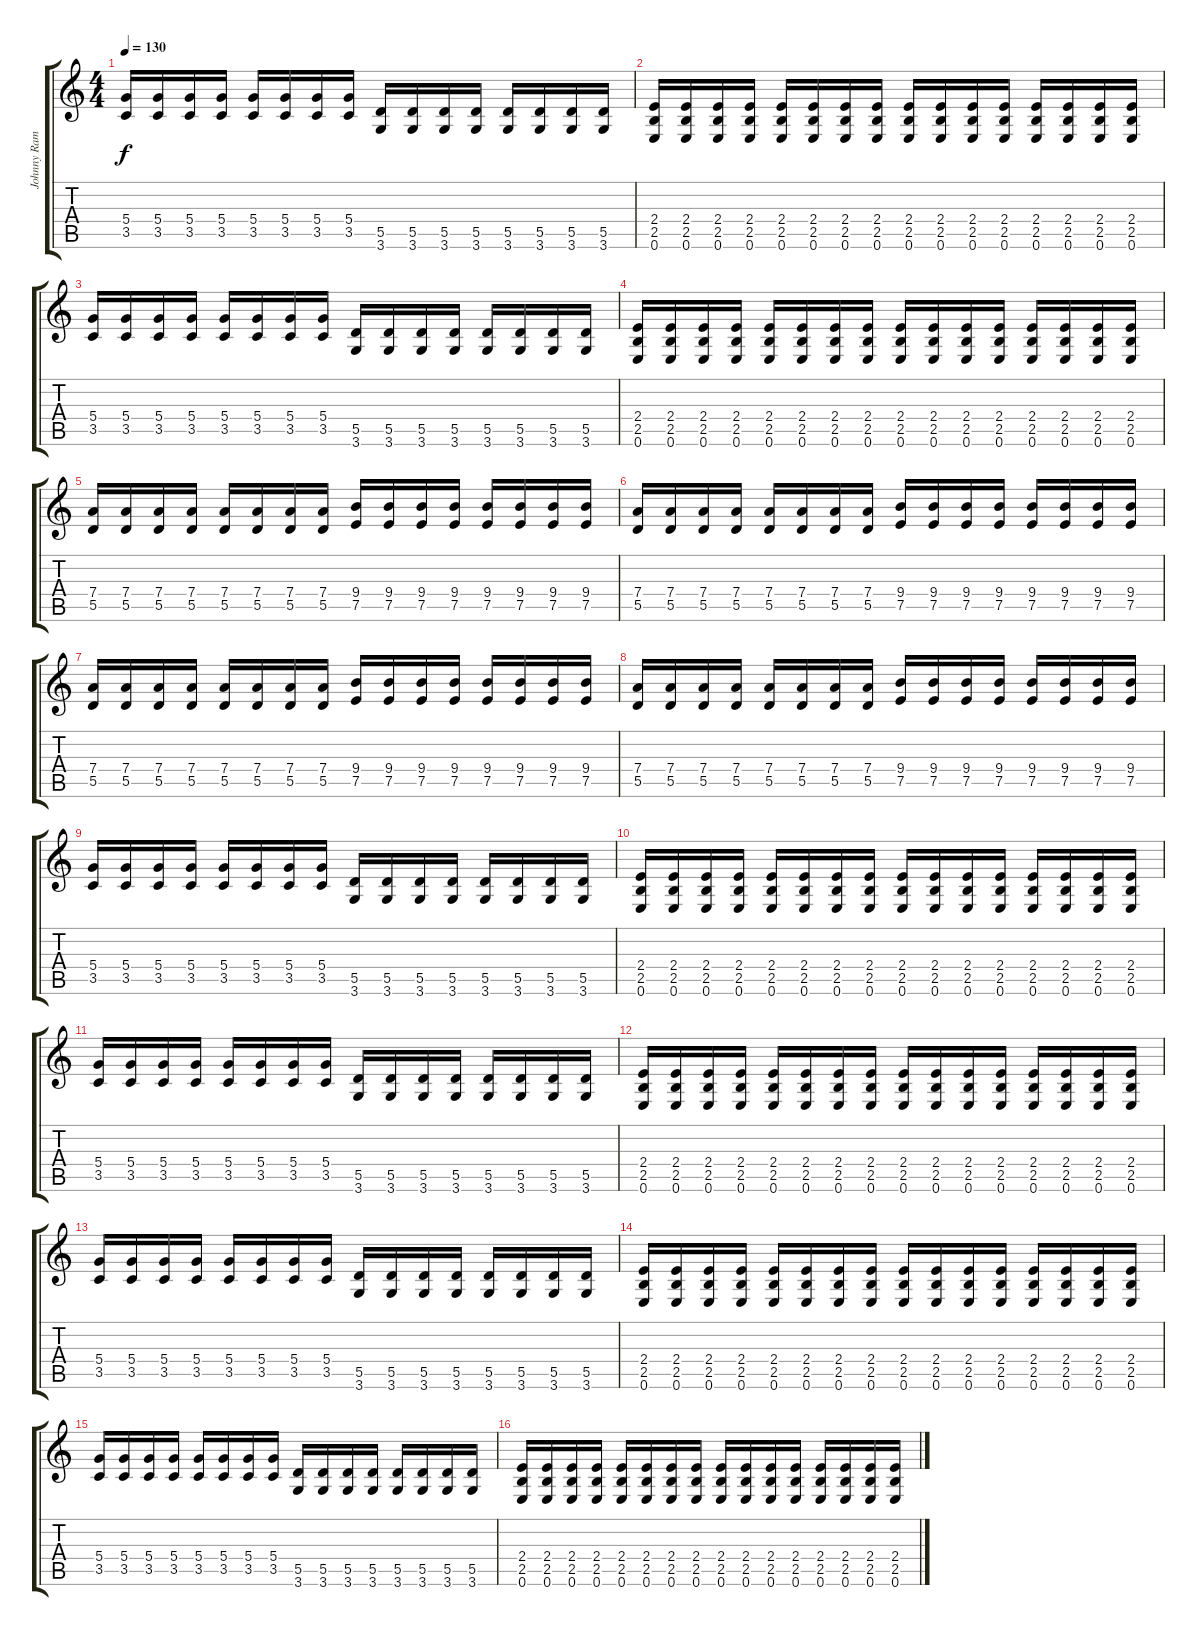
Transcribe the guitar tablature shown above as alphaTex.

\track ("Johnny Ramone - Guitar" "Johnny Ram") {instrument distortionguitar}
\staff {score tabs}
\tuning (E4 B3 G3 D3 A2 E2) {hide}
\ts (4 4)
\tempo 130
\clef g2
\ks c
(5.4 3.5).16{dy f} (5.4 3.5).16 (5.4 3.5).16 (5.4 3.5).16 (5.4 3.5).16 (5.4 3.5).16 (5.4 3.5).16 (5.4 3.5).16 (5.5 3.6).16 (5.5 3.6).16 (5.5 3.6).16 (5.5 3.6).16 (5.5 3.6).16 (5.5 3.6).16 (5.5 3.6).16 (5.5 3.6).16 |
(2.4 2.5 0.6).16 (2.4 2.5 0.6).16 (2.4 2.5 0.6).16 (2.4 2.5 0.6).16 (2.4 2.5 0.6).16 (2.4 2.5 0.6).16 (2.4 2.5 0.6).16 (2.4 2.5 0.6).16 (2.4 2.5 0.6).16 (2.4 2.5 0.6).16 (2.4 2.5 0.6).16 (2.4 2.5 0.6).16 (2.4 2.5 0.6).16 (2.4 2.5 0.6).16 (2.4 2.5 0.6).16 (2.4 2.5 0.6).16 |
(5.4 3.5).16 (5.4 3.5).16 (5.4 3.5).16 (5.4 3.5).16 (5.4 3.5).16 (5.4 3.5).16 (5.4 3.5).16 (5.4 3.5).16 (5.5 3.6).16 (5.5 3.6).16 (5.5 3.6).16 (5.5 3.6).16 (5.5 3.6).16 (5.5 3.6).16 (5.5 3.6).16 (5.5 3.6).16 |
(2.4 2.5 0.6).16 (2.4 2.5 0.6).16 (2.4 2.5 0.6).16 (2.4 2.5 0.6).16 (2.4 2.5 0.6).16 (2.4 2.5 0.6).16 (2.4 2.5 0.6).16 (2.4 2.5 0.6).16 (2.4 2.5 0.6).16 (2.4 2.5 0.6).16 (2.4 2.5 0.6).16 (2.4 2.5 0.6).16 (2.4 2.5 0.6).16 (2.4 2.5 0.6).16 (2.4 2.5 0.6).16 (2.4 2.5 0.6).16 |
(7.4 5.5).16 (7.4 5.5).16 (7.4 5.5).16 (7.4 5.5).16 (7.4 5.5).16 (7.4 5.5).16 (7.4 5.5).16 (7.4 5.5).16 (9.4 7.5).16 (9.4 7.5).16 (9.4 7.5).16 (9.4 7.5).16 (9.4 7.5).16 (9.4 7.5).16 (9.4 7.5).16 (9.4 7.5).16 |
(7.4 5.5).16 (7.4 5.5).16 (7.4 5.5).16 (7.4 5.5).16 (7.4 5.5).16 (7.4 5.5).16 (7.4 5.5).16 (7.4 5.5).16 (9.4 7.5).16 (9.4 7.5).16 (9.4 7.5).16 (9.4 7.5).16 (9.4 7.5).16 (9.4 7.5).16 (9.4 7.5).16 (9.4 7.5).16 |
(7.4 5.5).16 (7.4 5.5).16 (7.4 5.5).16 (7.4 5.5).16 (7.4 5.5).16 (7.4 5.5).16 (7.4 5.5).16 (7.4 5.5).16 (9.4 7.5).16 (9.4 7.5).16 (9.4 7.5).16 (9.4 7.5).16 (9.4 7.5).16 (9.4 7.5).16 (9.4 7.5).16 (9.4 7.5).16 |
(7.4 5.5).16 (7.4 5.5).16 (7.4 5.5).16 (7.4 5.5).16 (7.4 5.5).16 (7.4 5.5).16 (7.4 5.5).16 (7.4 5.5).16 (9.4 7.5).16 (9.4 7.5).16 (9.4 7.5).16 (9.4 7.5).16 (9.4 7.5).16 (9.4 7.5).16 (9.4 7.5).16 (9.4 7.5).16 |
(5.4 3.5).16 (5.4 3.5).16 (5.4 3.5).16 (5.4 3.5).16 (5.4 3.5).16 (5.4 3.5).16 (5.4 3.5).16 (5.4 3.5).16 (5.5 3.6).16 (5.5 3.6).16 (5.5 3.6).16 (5.5 3.6).16 (5.5 3.6).16 (5.5 3.6).16 (5.5 3.6).16 (5.5 3.6).16 |
(2.4 2.5 0.6).16 (2.4 2.5 0.6).16 (2.4 2.5 0.6).16 (2.4 2.5 0.6).16 (2.4 2.5 0.6).16 (2.4 2.5 0.6).16 (2.4 2.5 0.6).16 (2.4 2.5 0.6).16 (2.4 2.5 0.6).16 (2.4 2.5 0.6).16 (2.4 2.5 0.6).16 (2.4 2.5 0.6).16 (2.4 2.5 0.6).16 (2.4 2.5 0.6).16 (2.4 2.5 0.6).16 (2.4 2.5 0.6).16 |
(5.4 3.5).16 (5.4 3.5).16 (5.4 3.5).16 (5.4 3.5).16 (5.4 3.5).16 (5.4 3.5).16 (5.4 3.5).16 (5.4 3.5).16 (5.5 3.6).16 (5.5 3.6).16 (5.5 3.6).16 (5.5 3.6).16 (5.5 3.6).16 (5.5 3.6).16 (5.5 3.6).16 (5.5 3.6).16 |
(2.4 2.5 0.6).16 (2.4 2.5 0.6).16 (2.4 2.5 0.6).16 (2.4 2.5 0.6).16 (2.4 2.5 0.6).16 (2.4 2.5 0.6).16 (2.4 2.5 0.6).16 (2.4 2.5 0.6).16 (2.4 2.5 0.6).16 (2.4 2.5 0.6).16 (2.4 2.5 0.6).16 (2.4 2.5 0.6).16 (2.4 2.5 0.6).16 (2.4 2.5 0.6).16 (2.4 2.5 0.6).16 (2.4 2.5 0.6).16 |
(5.4 3.5).16 (5.4 3.5).16 (5.4 3.5).16 (5.4 3.5).16 (5.4 3.5).16 (5.4 3.5).16 (5.4 3.5).16 (5.4 3.5).16 (5.5 3.6).16 (5.5 3.6).16 (5.5 3.6).16 (5.5 3.6).16 (5.5 3.6).16 (5.5 3.6).16 (5.5 3.6).16 (5.5 3.6).16 |
(2.4 2.5 0.6).16 (2.4 2.5 0.6).16 (2.4 2.5 0.6).16 (2.4 2.5 0.6).16 (2.4 2.5 0.6).16 (2.4 2.5 0.6).16 (2.4 2.5 0.6).16 (2.4 2.5 0.6).16 (2.4 2.5 0.6).16 (2.4 2.5 0.6).16 (2.4 2.5 0.6).16 (2.4 2.5 0.6).16 (2.4 2.5 0.6).16 (2.4 2.5 0.6).16 (2.4 2.5 0.6).16 (2.4 2.5 0.6).16 |
(5.4 3.5).16 (5.4 3.5).16 (5.4 3.5).16 (5.4 3.5).16 (5.4 3.5).16 (5.4 3.5).16 (5.4 3.5).16 (5.4 3.5).16 (5.5 3.6).16 (5.5 3.6).16 (5.5 3.6).16 (5.5 3.6).16 (5.5 3.6).16 (5.5 3.6).16 (5.5 3.6).16 (5.5 3.6).16 |
(2.4 2.5 0.6).16 (2.4 2.5 0.6).16 (2.4 2.5 0.6).16 (2.4 2.5 0.6).16 (2.4 2.5 0.6).16 (2.4 2.5 0.6).16 (2.4 2.5 0.6).16 (2.4 2.5 0.6).16 (2.4 2.5 0.6).16 (2.4 2.5 0.6).16 (2.4 2.5 0.6).16 (2.4 2.5 0.6).16 (2.4 2.5 0.6).16 (2.4 2.5 0.6).16 (2.4 2.5 0.6).16 (2.4 2.5 0.6).16
